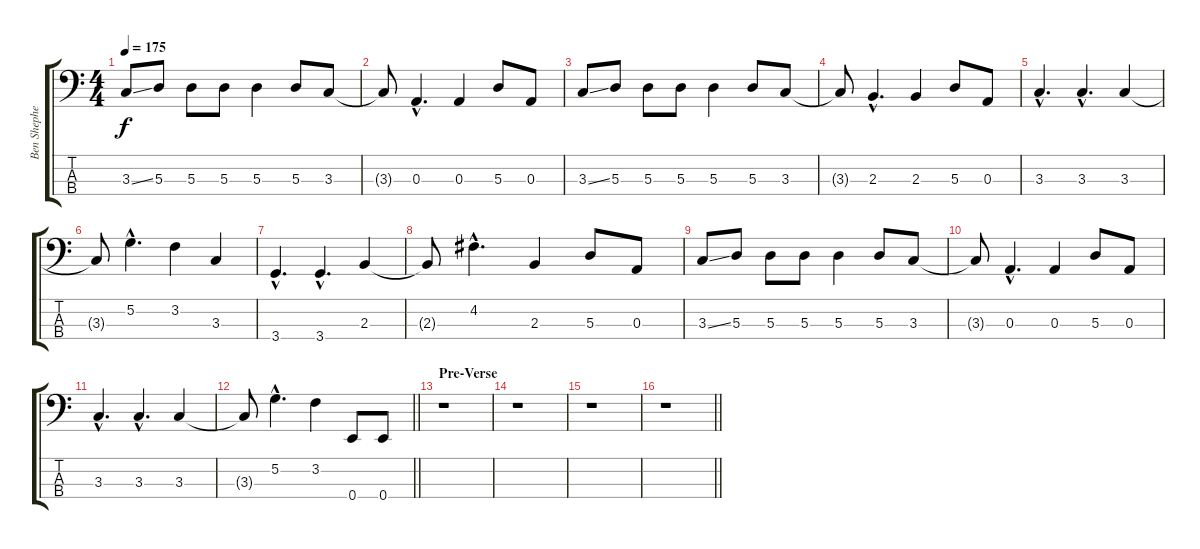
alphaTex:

\track ("Ben Shepherd-Bass" "Ben Shephe") {instrument electricbassfinger}
\staff {score tabs}
\tuning (G2 D2 A1 E1) {hide}
\ts (4 4)
\tempo 175
\clef f4
\ks c
3.3{ss}.8{dy f} 5.3.8 5.3.8 5.3.8 5.3.4 5.3.8 3.3.8 |
3.3{t}.8 0.3{hac}.4{d} 0.3.4 5.3.8 0.3.8 |
3.3{ss}.8 5.3.8 5.3.8 5.3.8 5.3.4 5.3.8 3.3.8 |
3.3{t}.8 2.3{hac}.4{d} 2.3.4 5.3.8 0.3.8 |
3.3{hac}.4{d} 3.3{hac}.4{d} 3.3.4 |
3.3{t}.8 5.2{hac}.4{d} 3.2.4 3.3.4 |
3.4{hac}.4{d} 3.4{hac}.4{d} 2.3.4 |
2.3{t}.8 4.2{hac}.4{d} 2.3.4 5.3.8 0.3.8 |
3.3{ss}.8 5.3.8 5.3.8 5.3.8 5.3.4 5.3.8 3.3.8 |
3.3{t}.8 0.3{hac}.4{d} 0.3.4 5.3.8 0.3.8 |
3.3{hac}.4{d} 3.3{hac}.4{d} 3.3.4 |
\barLineRight lightlight
3.3{t}.8 5.2{hac}.4{d} 3.2.4 0.4.8 0.4.8 |
\section ("" "Pre-Verse")
r.1 |
r.1 |
r.1 |
\barLineRight lightlight
r.1
